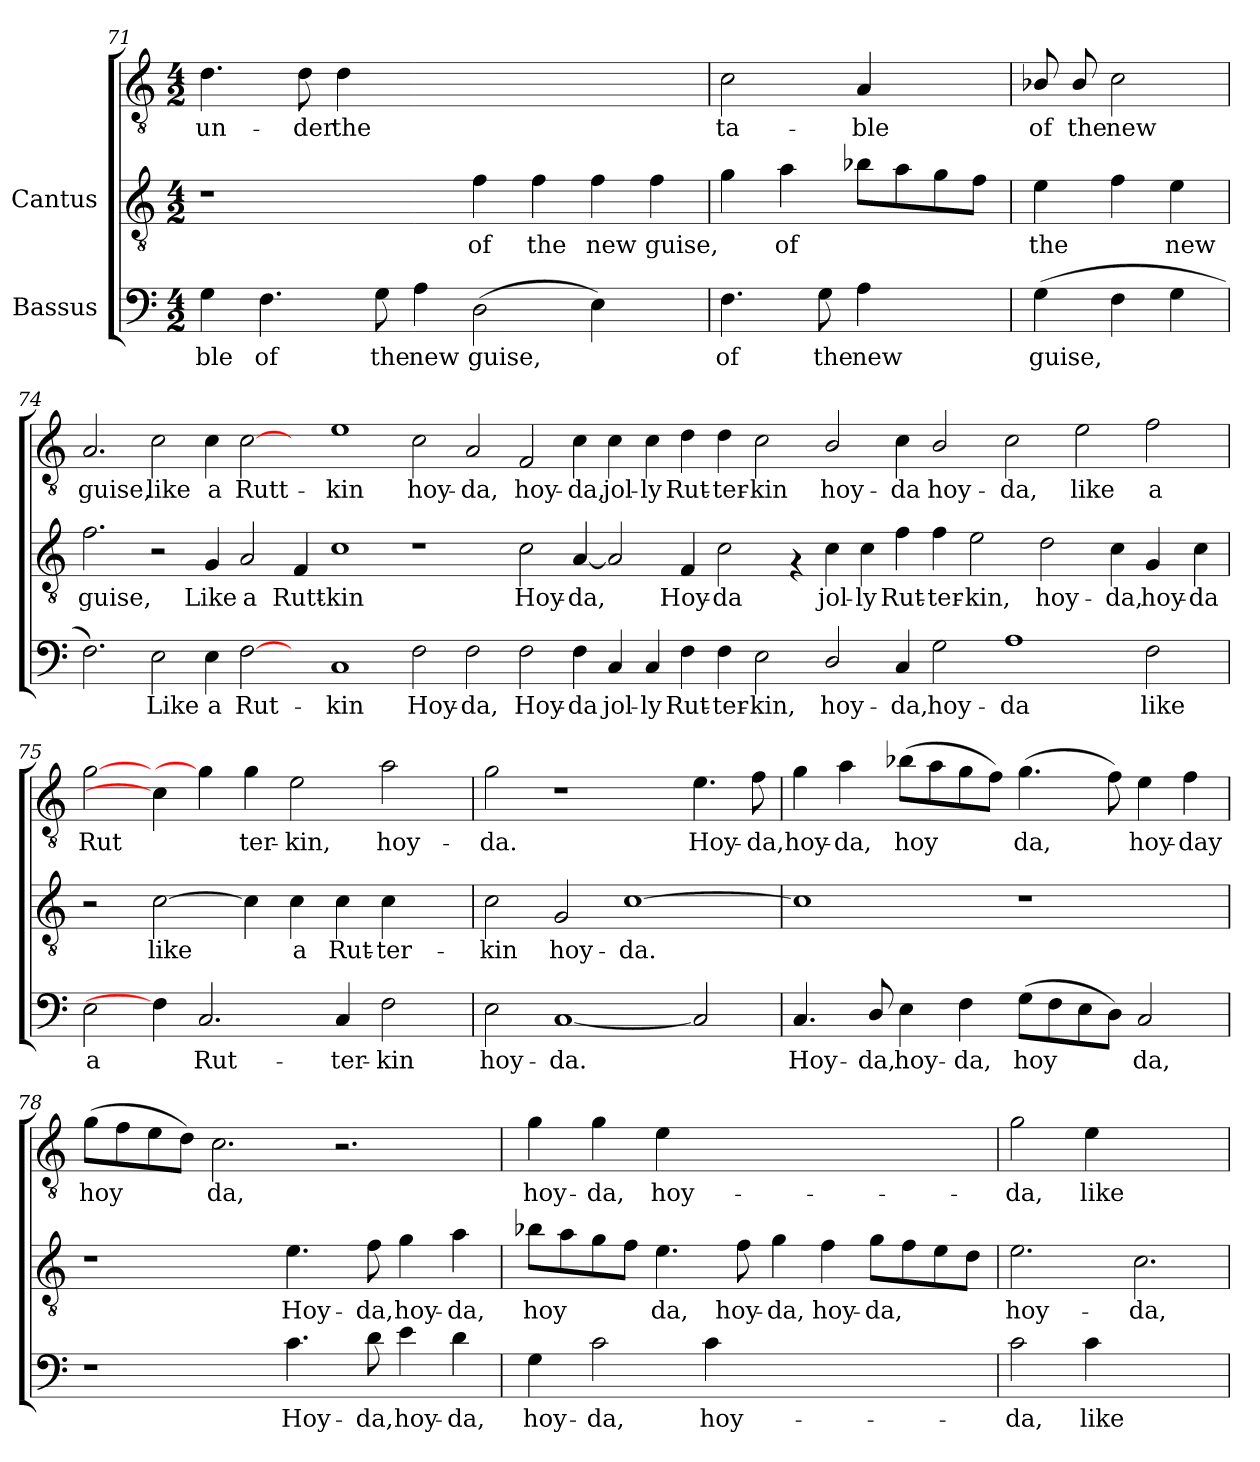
**kern	**text	**kern	**text	**kern	**text
*part2	*part2	*part1	*part1	*part1	*part1
*staff3	*staff3	*staff2	*staff2	*staff1	*staff1
*I"Bassus	*	*I"Cantus	*	*	*
*clefF4	*	*clefGv2	*	*clefGv2	*
*M4/2	*	*M4/2	*	*M4/2	*
=71	=71	=71	=71	=71	=71
!	!LO:LY:b:cj	!	!	!	!LO:LY:b:cj
4G\	-ble	1r	.	4.d\	un-
!	!LO:LY:b:cj	!	!	!	!
4.F\	of	.	.	.	.
!	!	!	!	!	!LO:LY:b:cj
.	.	.	.	8d\	-der
!	!	!	!	!	!LO:LY:b:cj
.	.	.	.	4d\	the
!	!LO:LY:b:cj	!	!	!	!
8G\	the	.	.	.	.
!	!LO:LY:b:cj	!	!	!	!
4A\	new	.	.	1ryy	.
!	!LO:LY:b:cj	!	!LO:LY:b:cj	!	!
(>2D\	guise,	4f\	of	.	.
!	!	!	!LO:LY:b:cj	!	!
.	.	4f\	the	.	.
!	!LO:LY:b:cj	!	!LO:LY:b:cj	!	!
4E\)	.	4f\	new	.	.
!	!	!	!LO:LY:b:cj	!	!
4ryy	.	4f\	guise,	4ryy	.
=72	=72	=72	=72	=72	=72
!	!LO:LY:b:cj	!	!LO:LY:b:cj	!	!LO:LY:b:cj
4.F\	of	4g\	.	2c\	ta-
!	!	!	!LO:LY:b:cj	!	!
.	.	4a\	of	.	.
!	!LO:LY:b:cj	!	!	!	!
8G\	the	.	.	.	.
!	!LO:LY:b:cj	!	!LO:LY:b:cj	!	!LO:LY:b:cj
4A\	new	8b-X\L	.	4A/	-ble
!	!	!	!LO:LY:b:cj	!	!
.	.	8a\	.	.	.
!	!	!	!LO:LY:b:cj	!	!
4ryy	.	8g\	.	4ryy	.
!	!	!	!LO:LY:b:cj	!	!
.	.	8f\J	.	.	.
!!LO:LB:g=z
=73	=73	=73	=73	=73	=73
!	!LO:LY:b:cj	!	!LO:LY:b:cj	!	!LO:LY:b:cj
(>4G\	guise,	4e\	the	8B-X/	of
!	!	!	!	!	!LO:LY:b:cj
.	.	.	.	8B-/	the
!	!LO:LY:b:cj	!	!LO:LY:b:cj	!	!LO:LY:b:cj
4F\	.	4f\	.	2c\	new
!	!LO:LY:b:cj	!	!LO:LY:b:cj	!	!
4G\	.	4e\	new	.	.
!!LO:PB:g=z
=74	=74	=74	=74	=74	=74
!	!	!	!LO:LY:b:cj	!	!LO:LY:b:cj
2.F\)	.	2.f\	guise,	2.A/	guise,
!	!LO:LY:b:cj	!	!	!	!LO:LY:b:cj
2E\	Like	2r	.	2c\	like
!	!LO:LY:b:cj	!	!LO:LY:b:cj	!	!LO:LY:b:cj
4E\	a	4G/	Like	4c\	a
!	!LO:LY:b:cj	!	!LO:LY:b:cj	!	!LO:LY:b:cj
[2F\	Rut-	2A/	a	[2c\	Rutt-
!	!	!	!LO:LY:b:cj	!	!
4ryy	.	4F/	Rutt-	4ryy	.
!	!LO:LY:b:cj	!	!LO:LY:b:cj	!	!LO:LY:b:cj
1C	-kin	1c	-kin	1e	-kin
!	!LO:LY:b:cj	!	!	!	!LO:LY:b:cj
2F\	Hoy-	1r	.	2c\	hoy-
!	!LO:LY:b:cj	!	!	!	!LO:LY:b:cj
2F\	-da,	.	.	2A/	-da,
!	!LO:LY:b:cj	!	!LO:LY:b:cj	!	!LO:LY:b:cj
2F\	Hoy-	2c\	Hoy-	2F/	hoy-
!	!LO:LY:b:cj	!	!LO:LY:b:cj	!	!LO:LY:b:cj
4F\	-da	[<4A/	-da,	4c\	-da,
!	!LO:LY:b:cj	!	!LO:LY:b:cj	!	!LO:LY:b:cj
4C/	jol-	2A/]	.	4c\	jol-
!	!LO:LY:b:cj	!	!	!	!LO:LY:b:cj
4C/	-ly	.	.	4c\	-ly
!	!LO:LY:b:cj	!	!LO:LY:b:cj	!	!LO:LY:b:cj
4F\	Rut-	4F/	Hoy-	4d\	Rut-
!	!LO:LY:b:cj	!	!LO:LY:b:cj	!	!LO:LY:b:cj
4F\	-ter-	2c\	-da	4d\	-ter-
!	!LO:LY:b:cj	!	!	!	!LO:LY:b:cj
2E\	-kin,	.	.	2c\	-kin
.	.	4rF	.	.	.
!	!LO:LY:b:cj	!	!LO:LY:b:cj	!	!LO:LY:b:cj
2D/	hoy-	4c\	jol-	2B/	hoy-
!	!	!	!LO:LY:b:cj	!	!
.	.	4c\	-ly	.	.
!	!LO:LY:b:cj	!	!LO:LY:b:cj	!	!LO:LY:b:cj
4C/	-da,	4f\	Rut-	4c\	-da
!	!LO:LY:b:cj	!	!LO:LY:b:cj	!	!LO:LY:b:cj
2G\	hoy-	4f\	-ter-	2B/	hoy-
!	!	!	!LO:LY:b:cj	!	!
.	.	2e\	-kin,	.	.
!	!LO:LY:b:cj	!	!	!	!LO:LY:b:cj
1A	-da	.	.	2c\	-da,
!	!	!	!LO:LY:b:cj	!	!
.	.	2d\	hoy-	.	.
!	!	!	!	!	!LO:LY:b:cj
.	.	.	.	2e\	like
!	!	!	!LO:LY:b:cj	!	!
.	.	4c\	-da,	.	.
!	!LO:LY:b:cj	!	!LO:LY:b:cj	!	!LO:LY:b:cj
2F\	like	4G/	hoy-	2f\	a
!	!	!	!LO:LY:b:cj	!	!
.	.	4c\	-da	.	.
!!LO:LB:g=z
=75	=75	=75	=75	=75	=75
!	!LO:LY:b:cj	!	!	!	!LO:LY:b:cj
2E\	a	2r	.	[>2g\	Rut-
!	!	!	!LO:LY:b:cj	!	!
4F\]	.	[>2c\	-like	4c\]	.
!	!LO:LY:b:cj	!	!	!	!LO:LY:b:cj
2.C/	Rut-	.	.	4g\]	-
!	!	!	!LO:LY:b:cj	!	!LO:LY:b:cj
.	.	4c\]	.	4g\	ter-
!	!	!	!LO:LY:b:cj	!	!LO:LY:b:cj
.	.	4c\	a	2e\	-kin,
!	!LO:LY:b:cj	!	!LO:LY:b:cj	!	!
4C/	-ter-	4c\	Rut-	.	.
!	!LO:LY:b:cj	!	!LO:LY:b:cj	!	!LO:LY:b:cj
2F\	-kin	4c\	-ter-	2a\	hoy-
.	.	4ryy	.	.	.
=76	=76	=76	=76	=76	=76
!	!LO:LY:b:cj	!	!LO:LY:b:cj	!	!LO:LY:b:cj
2E\	hoy-	2c\	kin	2g\	-da.
!	!LO:LY:b:cj	!	!LO:LY:b:cj	!	!
[<1C	-da.	2G/	hoy-	1r	.
!	!	!	!LO:LY:b:cj	!	!
.	.	[>1c	-da.	.	.
!	!LO:LY:b:cj	!	!	!	!LO:LY:b:cj
2C/]	.	.	.	4.e\	Hoy-
!	!	!	!	!	!LO:LY:b:cj
.	.	.	.	8f\	-da,
=77	=77	=77	=77	=77	=77
!	!LO:LY:b:cj	!	!	!	!LO:LY:b:cj
4.C/	Hoy-	1c]	.	4g\	hoy-
!	!	!	!	!	!LO:LY:b:cj
.	.	.	.	4a\	-da,
!	!LO:LY:b:cj	!	!	!	!
8D/	-da,	.	.	.	.
!	!LO:LY:b:cj	!	!	!	!LO:LY:b:cj
4E\	hoy-	.	.	(>8b-X\L	hoy-
!	!	!	!	!	!LO:LY:b:cj
.	.	.	.	8a\	-
!	!LO:LY:b:cj	!	!	!	!LO:LY:b:cj
4F\	-da,	.	.	8g\	.
!	!	!	!	!	!LO:LY:b:cj
.	.	.	.	8f\J)	.
!	!LO:LY:b:cj	!	!	!	!LO:LY:b:cj
(>8G\L	hoy-	1r	.	(>4.g\	da,
!	!LO:LY:b:cj	!	!	!	!
8F\	-	.	.	.	.
!	!LO:LY:b:cj	!	!	!	!
8E\	.	.	.	.	.
!	!LO:LY:b:cj	!	!	!	!LO:LY:b:cj
8D\J)	.	.	.	8f\)	.
!	!LO:LY:b:cj	!	!	!	!LO:LY:b:cj
2C/	da,	.	.	4e\	hoy-
!	!	!	!	!	!LO:LY:b:cj
.	.	.	.	4f\	-day
!!LO:LB:g=z
=78	=78	=78	=78	=78	=78
!	!	!	!	!	!LO:LY:b:cj
1r	.	1r	.	(>8g\L	hoy-
!	!	!	!	!	!LO:LY:b:cj
.	.	.	.	8f\	-
!	!	!	!	!	!LO:LY:b:cj
.	.	.	.	8e\	.
!	!	!	!	!	!LO:LY:b:cj
.	.	.	.	8d\J)	.
!	!	!	!	!	!LO:LY:b:cj
.	.	.	.	2.c\	da,
!	!LO:LY:b:cj	!	!LO:LY:b:cj	!	!
4.c\	Hoy-	4.e\	Hoy-	.	.
.	.	.	.	2.r	.
!	!LO:LY:b:cj	!	!LO:LY:b:cj	!	!
8d\	-da,	8f\	-da,	.	.
!	!LO:LY:b:cj	!	!LO:LY:b:cj	!	!
4e\	hoy-	4g\	hoy-	.	.
!	!LO:LY:b:cj	!	!LO:LY:b:cj	!	!
4d\	-da,	4a\	-da,	.	.
=79	=79	=79	=79	=79	=79
!	!LO:LY:b:cj	!	!LO:LY:b:cj	!	!LO:LY:b:cj
4G\	hoy-	8b-X\L	-hoy-	4g\	hoy-
!	!	!	!LO:LY:b:cj	!	!
.	.	8a\	-	.	.
!	!LO:LY:b:cj	!	!LO:LY:b:cj	!	!LO:LY:b:cj
2c\	-da,	8g\	.	4g\	-da,
!	!	!	!LO:LY:b:cj	!	!
.	.	8f\J	.	.	.
!	!	!	!LO:LY:b:cj	!	!LO:LY:b:cj
.	.	4.e\	da,	4e\	hoy-
!	!LO:LY:b:cj	!	!	!	!
4c\	hoy-	.	.	1ryy	.
!	!	!	!LO:LY:b:cj	!	!
.	.	8f\	hoy-	.	.
!	!	!	!LO:LY:b:cj	!	!
1ryy	.	4g\	-da,	.	.
!	!	!	!LO:LY:b:cj	!	!
.	.	4f\	hoy-	.	.
!	!	!	!LO:LY:b:cj	!	!
.	.	8g\L	-da,	.	.
!	!	!	!LO:LY:b:cj	!	!
.	.	8f\	.	.	.
!	!	!	!LO:LY:b:cj	!	!
.	.	8e\	.	4ryy	.
!	!	!	!LO:LY:b:cj	!	!
.	.	8d\J	.	.	.
=80	=80	=80	=80	=80	=80
!	!LO:LY:b:cj	!	!LO:LY:b:cj	!	!LO:LY:b:cj
2c\	-da,	2.e\	hoy-	2g\	da,
!	!LO:LY:b:cj	!	!	!	!LO:LY:b:cj
4c\	like	.	.	4e\	like
!	!	!	!LO:LY:b:cj	!	!
2.ryy	.	2.c\	-da,	2.ryy	.
=	=	=	=	=	=
*-	*-	*-	*-	*-	*-
